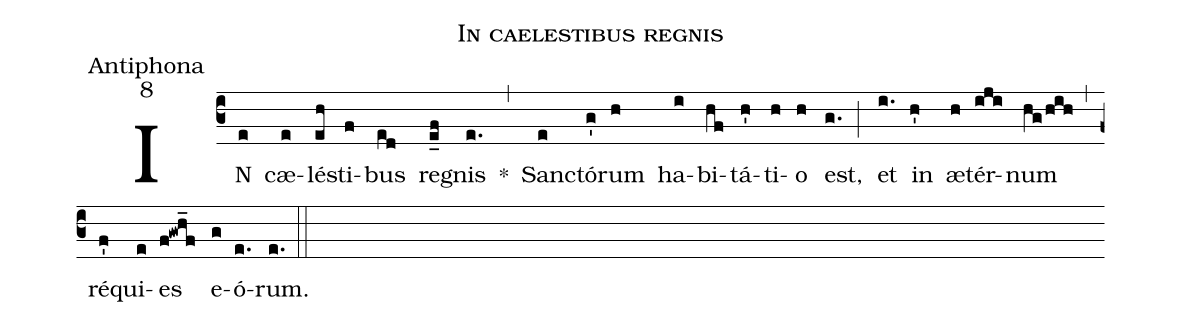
name:In caelestibus regnis;
office-part:Antiphona;
mode:8;
%%
(c3) IN(e) cæ(e)lé(eh)sti(f)bus(ed) re(e_f)gnis(e.) *(,)
San(e)ctó(g')rum(h) ha(i)bi(hf)tá(h')ti(h)o(h) est,(g.) (;)
et(i.) in(h') æ(h)tér(iji)num(hg/hih) (,)
ré(f')qui(e)es(f!gwh_f) e(g)ó(e.)rum.(e.) (::)
